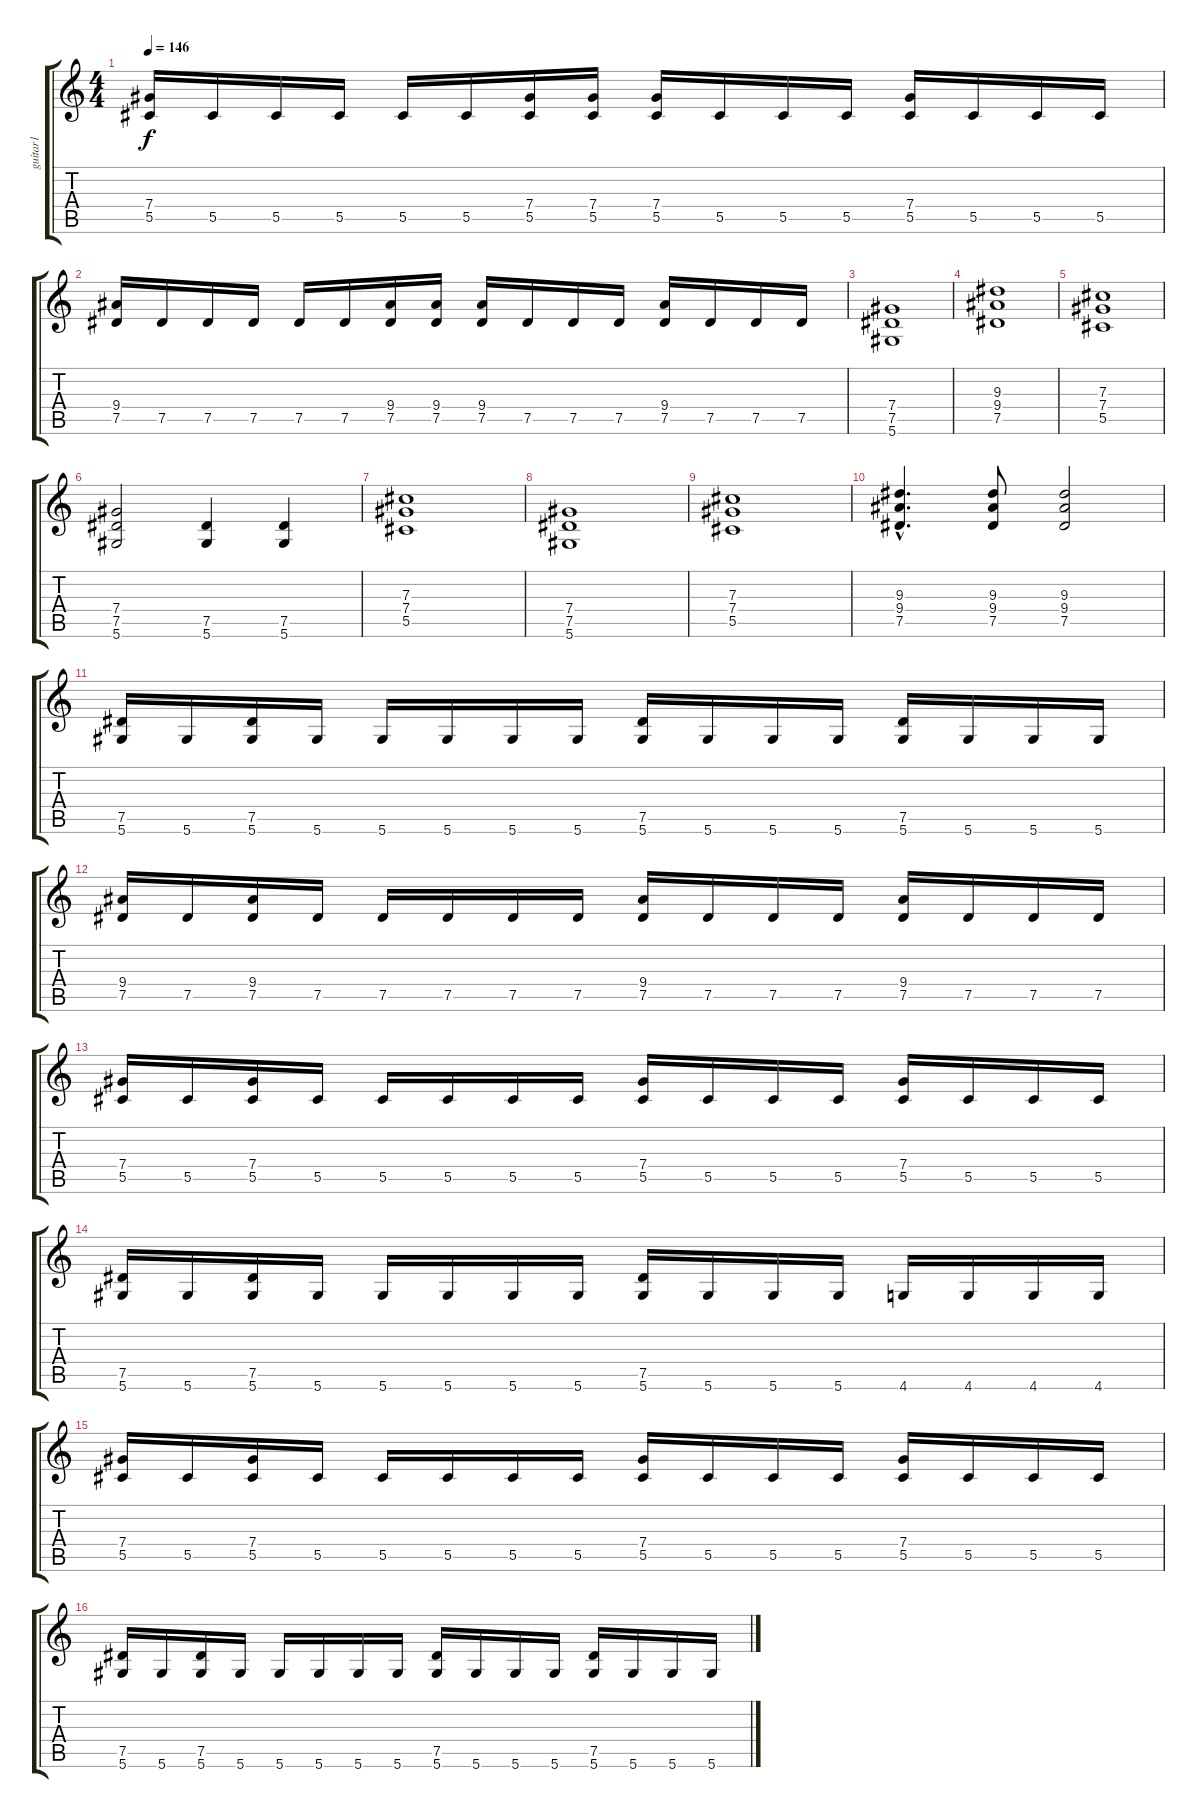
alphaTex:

\track ("guitar1" "guitar1") {instrument overdrivenguitar}
\staff {score tabs}
\tuning (Eb4 Bb3 Gb3 Db3 Ab2 Eb2) {hide}
\ts (4 4)
\tempo 146
\clef g2
\ks c
(7.4 5.5).16{dy f} 5.5.16 5.5.16 5.5.16 5.5.16 5.5.16 (7.4 5.5).16 (7.4 5.5).16 (7.4 5.5).16 5.5.16 5.5.16 5.5.16 (7.4 5.5).16 5.5.16 5.5.16 5.5.16 |
(9.4 7.5).16 7.5.16 7.5.16 7.5.16 7.5.16 7.5.16 (9.4 7.5).16 (9.4 7.5).16 (9.4 7.5).16 7.5.16 7.5.16 7.5.16 (9.4 7.5).16 7.5.16 7.5.16 7.5.16 |
(7.4 7.5 5.6).1 |
(9.3 9.4 7.5).1 |
(7.3 7.4 5.5).1 |
(7.4 7.5 5.6).2 (7.5 5.6).4 (7.5 5.6).4 |
(7.3 7.4 5.5).1 |
(7.4 7.5 5.6).1 |
(7.3 7.4 5.5).1 |
(9.3{hac} 9.4{hac} 7.5{hac}).4{d} (9.3 9.4 7.5).8 (9.3 9.4 7.5).2 |
(7.5 5.6).16 5.6.16 (7.5 5.6).16 5.6.16 5.6.16 5.6.16 5.6.16 5.6.16 (7.5 5.6).16 5.6.16 5.6.16 5.6.16 (7.5 5.6).16 5.6.16 5.6.16 5.6.16 |
(9.4 7.5).16 7.5.16 (9.4 7.5).16 7.5.16 7.5.16 7.5.16 7.5.16 7.5.16 (9.4 7.5).16 7.5.16 7.5.16 7.5.16 (9.4 7.5).16 7.5.16 7.5.16 7.5.16 |
(7.4 5.5).16 5.5.16 (7.4 5.5).16 5.5.16 5.5.16 5.5.16 5.5.16 5.5.16 (7.4 5.5).16 5.5.16 5.5.16 5.5.16 (7.4 5.5).16 5.5.16 5.5.16 5.5.16 |
(7.5 5.6).16 5.6.16 (7.5 5.6).16 5.6.16 5.6.16 5.6.16 5.6.16 5.6.16 (7.5 5.6).16 5.6.16 5.6.16 5.6.16 4.6.16 4.6.16 4.6.16 4.6.16 |
(7.4 5.5).16 5.5.16 (7.4 5.5).16 5.5.16 5.5.16 5.5.16 5.5.16 5.5.16 (7.4 5.5).16 5.5.16 5.5.16 5.5.16 (7.4 5.5).16 5.5.16 5.5.16 5.5.16 |
(7.5 5.6).16 5.6.16 (7.5 5.6).16 5.6.16 5.6.16 5.6.16 5.6.16 5.6.16 (7.5 5.6).16 5.6.16 5.6.16 5.6.16 (7.5 5.6).16 5.6.16 5.6.16 5.6.16
